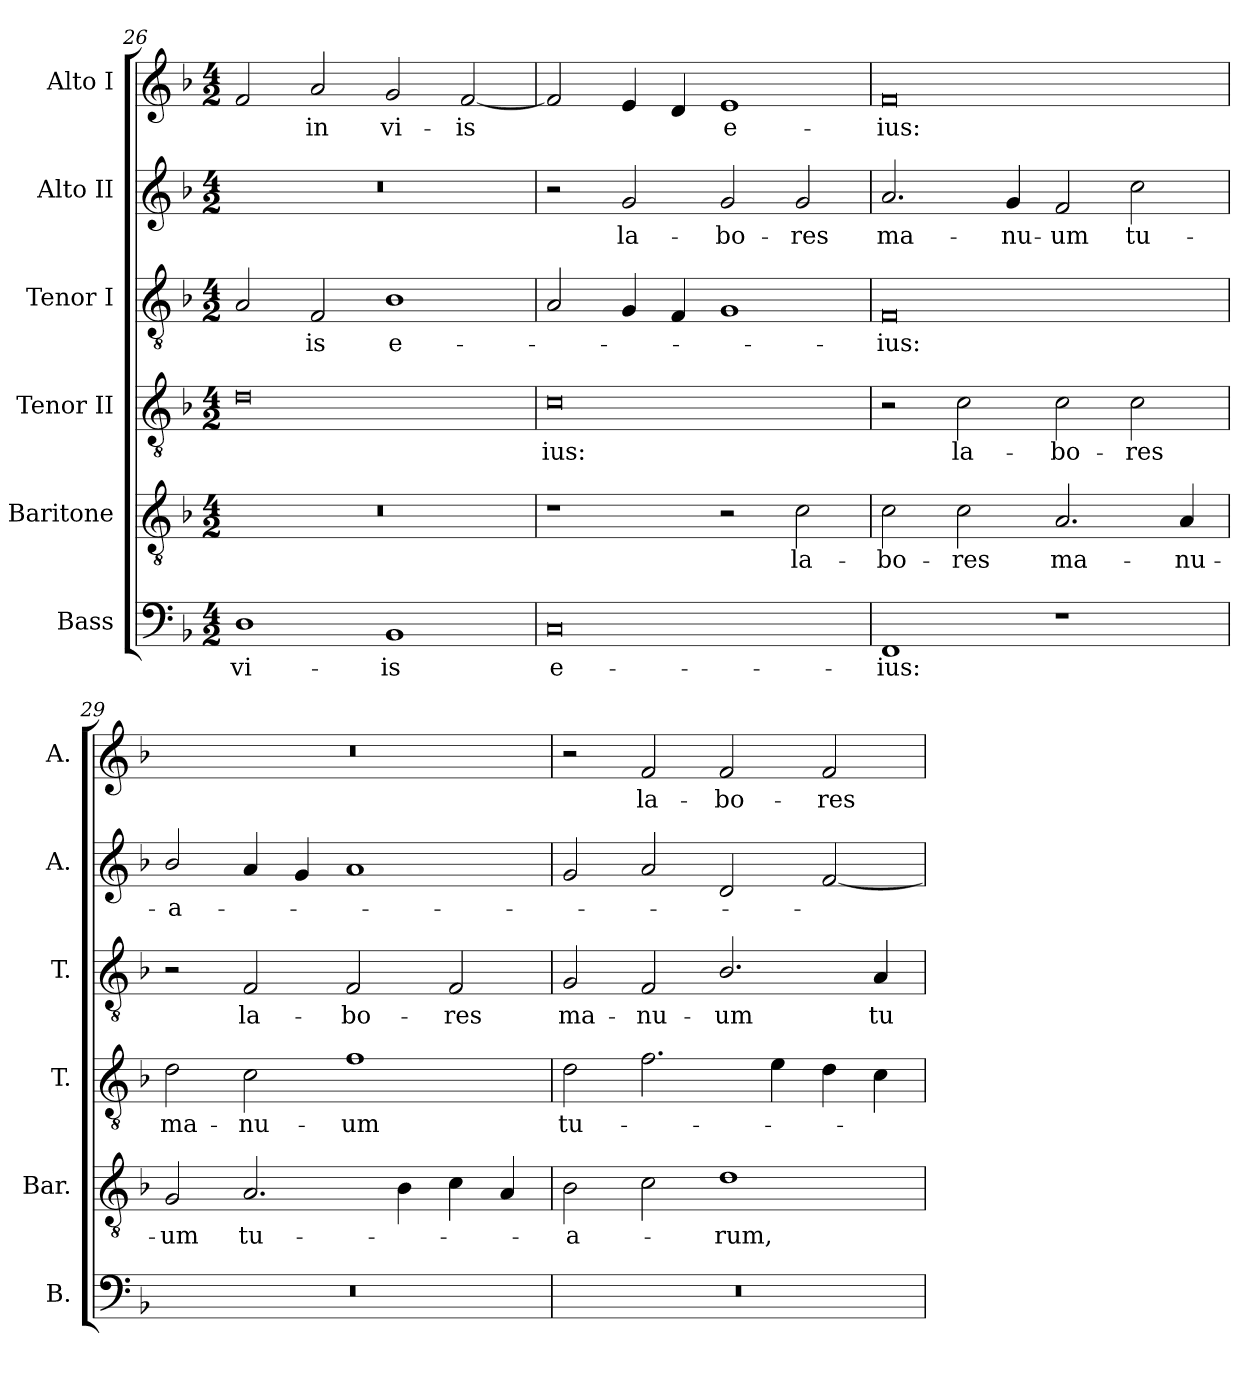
**kern	**text	**kern	**text	**kern	**text	**kern	**text	**kern	**text	**kern	**text
*part6	*part6	*part5	*part5	*part4	*part4	*part3	*part3	*part2	*part2	*part1	*part1
*staff6	*staff6	*staff5	*staff5	*staff4	*staff4	*staff3	*staff3	*staff2	*staff2	*staff1	*staff1
*I"Bass	*	*I"Baritone	*	*I"Tenor II	*	*I"Tenor I	*	*I"Alto II	*	*I"Alto I	*
*I'B.	*	*I'Bar.	*	*I'T.	*	*I'T.	*	*I'A.	*	*I'A.	*
!!LO:LB:g=z
*clefF4	*	*clefGv2	*	*clefGv2	*	*clefGv2	*	*clefG2	*	*clefG2	*
*	*	*ITrd7c12	*	*ITrd7c12	*	*ITrd7c12	*	*	*	*	*
*k[b-]	*	*k[b-]	*	*k[b-]	*	*k[b-]	*	*k[b-]	*	*k[b-]	*
*F:	*	*F:	*	*F:	*	*F:	*	*F:	*	*F:	*
*M4/2	*	*M4/2	*	*M4/2	*	*M4/2	*	*M4/2	*	*M4/2	*
=26	=26	=26	=26	=26	=26	=26	=26	=26	=26	=26	=26
!	!LO:LY:b:color=#000000	!LO:N:vis=1	!	!	!	!	!	!LO:N:vis=1	!	!	!
1Di	vi-	0r	.	0Di	.	2AAi/	.	0r	.	2fi/	.
!	!	!	!	!	!	!	!LO:LY:b:color=#000000	!	!	!	!
!	!	!	!	!	!	!	!	!	!	!	!LO:LY:b:color=#000000
.	.	.	.	.	.	2FFi/	-is	.	.	2ai/	in
!	!LO:LY:b:color=#000000	!	!	!	!	!	!	!	!	!	!
!	!	!	!	!	!	!	!LO:LY:b:color=#000000	!	!	!	!
!	!	!	!	!	!	!	!	!	!	!	!LO:LY:b:color=#000000
1BB-i	-is	.	.	.	.	1BB-i	e-	.	.	2gi/	vi-
!	!	!	!	!	!	!	!	!	!	!	!LO:LY:b:color=#000000
.	.	.	.	.	.	.	.	.	.	[<2fi/	-is
=27	=27	=27	=27	=27	=27	=27	=27	=27	=27	=27	=27
!	!LO:LY:b:color=#000000	!	!	!	!	!	!	!	!	!	!
!	!	!	!	!	!LO:LY:b:color=#000000	!	!	!	!	!	!
0Ci	e-	1r	.	0Ci	-ius:	2AAi/	.	2r	.	2fi/]	.
!	!	!	!	!	!	!	!	!	!LO:LY:b:color=#000000	!	!
.	.	.	.	.	.	4GGi/	.	2gi/	la-	4ei/	.
.	.	.	.	.	.	4FFi/	.	.	.	4di/	.
!	!	!	!	!	!	!	!	!	!LO:LY:b:color=#000000	!	!
!	!	!	!	!	!	!	!	!	!	!	!LO:LY:b:color=#000000
.	.	2r	.	.	.	1GGi	.	2gi/	-bo-	1ei	e-
!	!	!	!LO:LY:b:color=#000000	!	!	!	!	!	!	!	!
!	!	!	!	!	!	!	!	!	!LO:LY:b:color=#000000	!	!
.	.	2Ci\	la-	.	.	.	.	2gi/	-res	.	.
=28	=28	=28	=28	=28	=28	=28	=28	=28	=28	=28	=28
!	!LO:LY:b:color=#000000	!	!	!	!	!	!	!	!	!	!
!	!	!	!LO:LY:b:color=#000000	!	!	!	!	!	!	!	!
!	!	!	!	!	!	!	!LO:LY:b:color=#000000	!	!	!	!
!	!	!	!	!	!	!	!	!	!LO:LY:b:color=#000000	!	!
!	!	!	!	!	!	!	!	!	!	!	!LO:LY:b:color=#000000
1FFi	-ius:	2Ci\	-bo-	2r	.	0FFi	-ius:	2.ai/	ma-	0fi	-ius:
!	!	!	!LO:LY:b:color=#000000	!	!	!	!	!	!	!	!
!	!	!	!	!	!LO:LY:b:color=#000000	!	!	!	!	!	!
.	.	2Ci\	-res	2Ci\	la-	.	.	.	.	.	.
!	!	!	!	!	!	!	!	!	!LO:LY:b:color=#000000	!	!
.	.	.	.	.	.	.	.	4gi/	-nu-	.	.
!	!	!	!LO:LY:b:color=#000000	!	!	!	!	!	!	!	!
!	!	!	!	!	!LO:LY:b:color=#000000	!	!	!	!	!	!
!	!	!	!	!	!	!	!	!	!LO:LY:b:color=#000000	!	!
1r	.	2.AAi/	ma-	2Ci\	-bo-	.	.	2fi/	-um	.	.
!	!	!	!	!	!LO:LY:b:color=#000000	!	!	!	!	!	!
!	!	!	!	!	!	!	!	!	!LO:LY:b:color=#000000	!	!
.	.	.	.	2Ci\	-res	.	.	2cci\	tu-	.	.
!	!	!	!LO:LY:b:color=#000000	!	!	!	!	!	!	!	!
.	.	4AAi/	-nu-	.	.	.	.	.	.	.	.
=29	=29	=29	=29	=29	=29	=29	=29	=29	=29	=29	=29
!LO:N:vis=1	!	!	!	!	!	!	!	!	!	!	!
!	!	!	!LO:LY:b:color=#000000	!	!	!	!	!	!	!	!
!	!	!	!	!	!LO:LY:b:color=#000000	!	!	!	!	!	!
!	!	!	!	!	!	!	!	!	!LO:LY:b:color=#000000	!LO:N:vis=1	!
0r	.	2GGi/	-um	2Di\	ma-	2r	.	2b-i/	-a-	0r	.
!	!	!	!LO:LY:b:color=#000000	!	!	!	!	!	!	!	!
!	!	!	!	!	!LO:LY:b:color=#000000	!	!	!	!	!	!
!	!	!	!	!	!	!	!LO:LY:b:color=#000000	!	!	!	!
.	.	2.AAi/	tu-	2Ci\	-nu-	2FFi/	la-	4ai/	.	.	.
.	.	.	.	.	.	.	.	4gi/	.	.	.
!	!	!	!	!	!LO:LY:b:color=#000000	!	!	!	!	!	!
!	!	!	!	!	!	!	!LO:LY:b:color=#000000	!	!	!	!
.	.	.	.	1Fi	-um	2FFi/	-bo-	1ai	.	.	.
.	.	4BB-i\	.	.	.	.	.	.	.	.	.
!	!	!	!	!	!	!	!LO:LY:b:color=#000000	!	!	!	!
.	.	4Ci\	.	.	.	2FFi/	-res	.	.	.	.
.	.	4AAi/	.	.	.	.	.	.	.	.	.
=30	=30	=30	=30	=30	=30	=30	=30	=30	=30	=30	=30
!LO:N:vis=1	!	!	!	!	!	!	!	!	!	!	!
!	!	!	!LO:LY:b:color=#000000	!	!	!	!	!	!	!	!
!	!	!	!	!	!LO:LY:b:color=#000000	!	!	!	!	!	!
!	!	!	!	!	!	!	!LO:LY:b:color=#000000	!	!	!	!
0r	.	2BB-i\	-a-	2Di\	tu-	2GGi/	ma-	2gi/	.	2r	.
!	!	!	!	!	!	!	!LO:LY:b:color=#000000	!	!	!	!
!	!	!	!	!	!	!	!	!	!	!	!LO:LY:b:color=#000000
.	.	2Ci\	.	2.Fi\	.	2FFi/	-nu-	2ai/	.	2fi/	la-
!	!	!	!LO:LY:b:color=#000000	!	!	!	!	!	!	!	!
!	!	!	!	!	!	!	!LO:LY:b:color=#000000	!	!	!	!
!	!	!	!	!	!	!	!	!	!	!	!LO:LY:b:color=#000000
.	.	1Di	-rum,	.	.	2.BB-i/	-um	2di/	.	2fi/	-bo-
.	.	.	.	4Ei\	.	.	.	.	.	.	.
!	!	!	!	!	!	!	!	!	!	!	!LO:LY:b:color=#000000
.	.	.	.	4Di\	.	.	.	[<2fi/	.	2fi/	-res
!	!	!	!	!	!	!	!LO:LY:b:color=#000000	!	!	!	!
.	.	.	.	4Ci\	.	4AAi/	tu-	.	.	.	.
=	=	=	=	=	=	=	=	=	=	=	=
*-	*-	*-	*-	*-	*-	*-	*-	*-	*-	*-	*-
